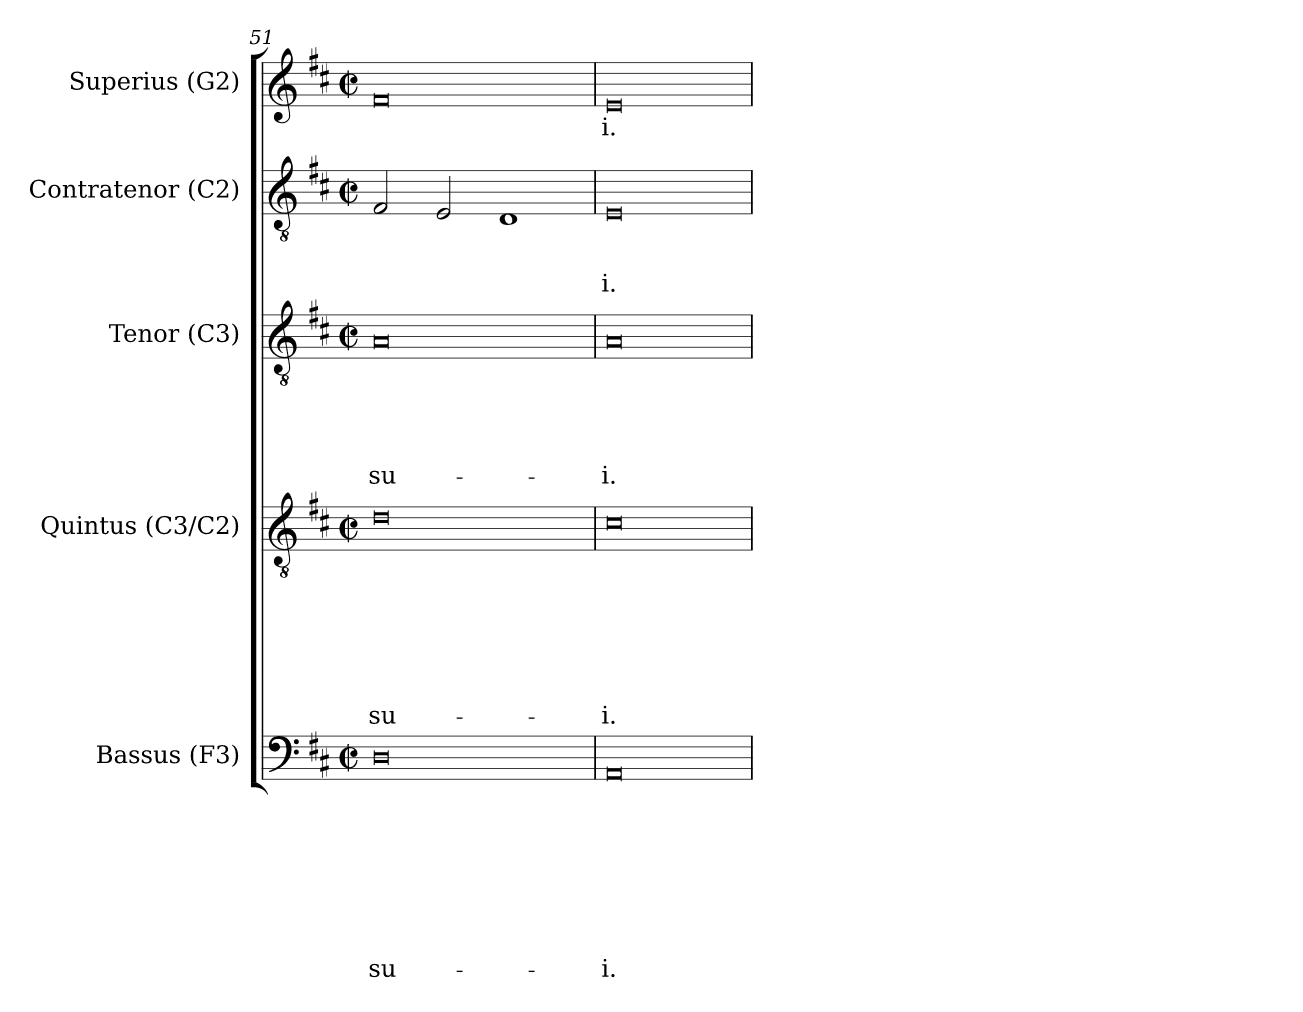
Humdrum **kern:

**kern	**text	**text	**text	**text	**text	**text	**text	**text	**kern	**text	**text	**text	**text	**text	**text	**text	**kern	**text	**text	**text	**text	**text	**kern	**text	**text	**text	**kern	**text
*part5	*part5	*part5	*part5	*part5	*part5	*part5	*part5	*part5	*part4	*part4	*part4	*part4	*part4	*part4	*part4	*part4	*part3	*part3	*part3	*part3	*part3	*part3	*part2	*part2	*part2	*part2	*part1	*part1
*staff5	*staff5	*staff5	*staff5	*staff5	*staff5	*staff5	*staff5	*staff5	*staff4	*staff4	*staff4	*staff4	*staff4	*staff4	*staff4	*staff4	*staff3	*staff3	*staff3	*staff3	*staff3	*staff3	*staff2	*staff2	*staff2	*staff2	*staff1	*staff1
*I"Bassus (F3)	*	*	*	*	*	*	*	*	*I"Quintus (C3/C2)	*	*	*	*	*	*	*	*I"Tenor (C3)	*	*	*	*	*	*I"Contratenor (C2)	*	*	*	*I"Superius (G2)	*
*I'B.	*	*	*	*	*	*	*	*	*I'Q.	*	*	*	*	*	*	*	*I'T.	*	*	*	*	*	*I'Ct.	*	*	*	*I'S.	*
*clefF4	*	*	*	*	*	*	*	*	*clefGv2	*	*	*	*	*	*	*	*clefGv2	*	*	*	*	*	*clefGv2	*	*	*	*clefG2	*
*k[f#c#]	*	*	*	*	*	*	*	*	*k[f#c#]	*	*	*	*	*	*	*	*k[f#c#]	*	*	*	*	*	*k[f#c#]	*	*	*	*k[f#c#]	*
*D:	*	*	*	*	*	*	*	*	*D:	*	*	*	*	*	*	*	*D:	*	*	*	*	*	*D:	*	*	*	*D:	*
*M2/2	*	*	*	*	*	*	*	*	*M2/2	*	*	*	*	*	*	*	*M2/2	*	*	*	*	*	*M2/2	*	*	*	*M2/2	*
*met(c|)	*	*	*	*	*	*	*	*	*met(c|)	*	*	*	*	*	*	*	*met(c|)	*	*	*	*	*	*met(c|)	*	*	*	*met(c|)	*
=51	=51	=51	=51	=51	=51	=51	=51	=51	=51	=51	=51	=51	=51	=51	=51	=51	=51	=51	=51	=51	=51	=51	=51	=51	=51	=51	=51	=51
!	!	!	!	!	!	!	!	!LO:LY:b:rj	!	!	!	!	!	!	!	!LO:LY:b:rj	!	!	!	!	!	!LO:LY:b:rj	!	!	!	!	!	!
0D	.	.	.	.	.	.	.	su-	0d	.	.	.	.	.	.	su-	0A	.	.	.	.	su-	2F#/	.	.	.	0f#	.
.	.	.	.	.	.	.	.	.	.	.	.	.	.	.	.	.	.	.	.	.	.	.	2E/	.	.	.	.	.
.	.	.	.	.	.	.	.	.	.	.	.	.	.	.	.	.	.	.	.	.	.	.	1D	.	.	.	.	.
=52	=52	=52	=52	=52	=52	=52	=52	=52	=52	=52	=52	=52	=52	=52	=52	=52	=52	=52	=52	=52	=52	=52	=52	=52	=52	=52	=52	=52
!	!	!	!	!	!	!	!	!LO:LY:b:rj	!	!	!	!	!	!	!	!LO:LY:b:rj	!	!	!	!	!	!LO:LY:b:rj	!	!	!	!LO:LY:b:rj	!	!LO:LY:b:rj
0AA	.	.	.	.	.	.	.	-i.	0c#	.	.	.	.	.	.	-i.	0A	.	.	.	.	-i.	0E	.	.	-i.	0e	-i.
=	=	=	=	=	=	=	=	=	=	=	=	=	=	=	=	=	=	=	=	=	=	=	=	=	=	=	=	=
*-	*-	*-	*-	*-	*-	*-	*-	*-	*-	*-	*-	*-	*-	*-	*-	*-	*-	*-	*-	*-	*-	*-	*-	*-	*-	*-	*-	*-
